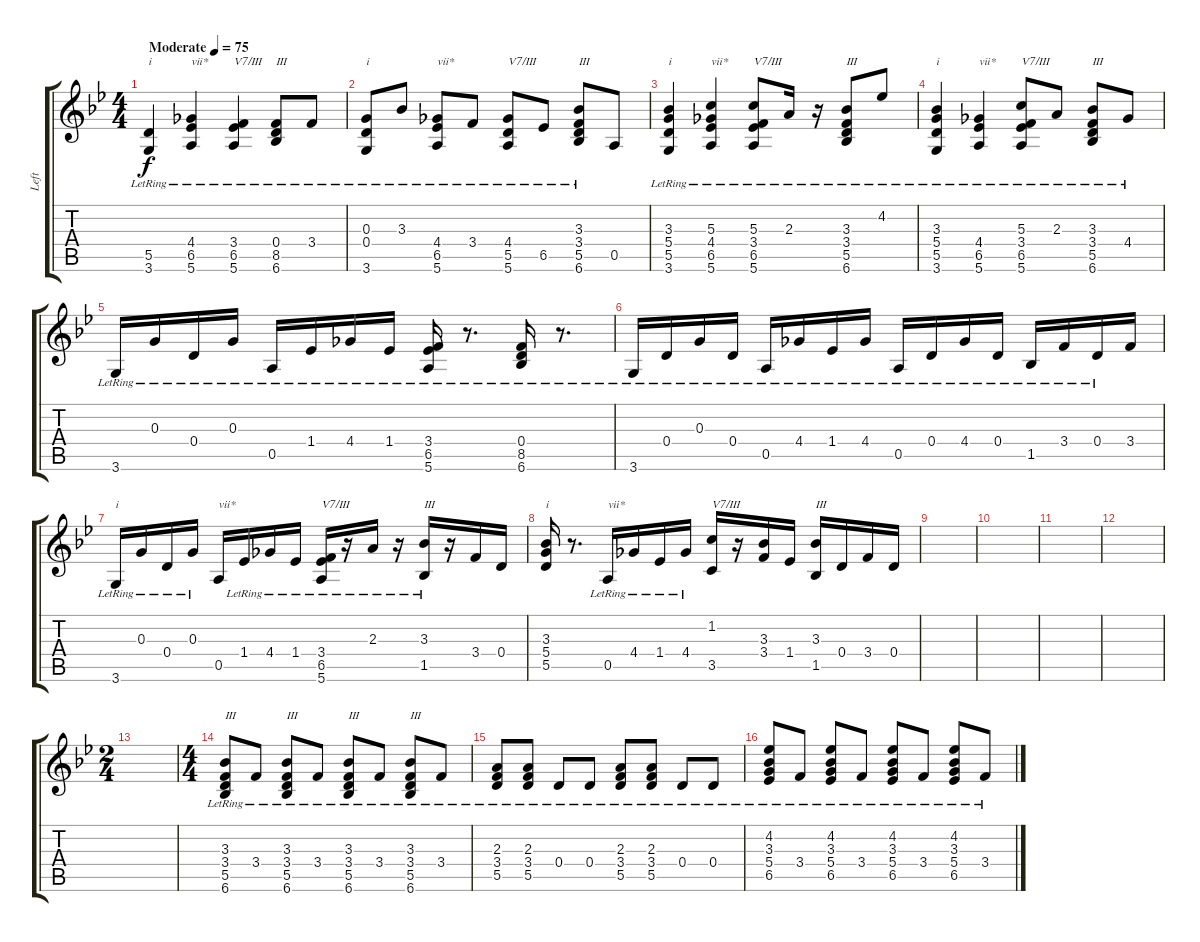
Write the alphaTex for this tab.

\track ("Left" "Left") {instrument acousticguitarnylon}
\staff {score tabs}
\tuning (E4 B3 G3 D3 A2 E2) {hide}
\ts (4 4)
\tempo (75 "Moderate")
\clef g2
\ks bb
(5.5{lr} 3.6{lr}).4{txt "i" dy f instrument acousticguitarnylon} (4.4{lr} 6.5{lr} 5.6{lr}).4{txt "vii*"} (3.4{lr} 6.5{lr} 5.6{lr}).4{txt "V7/III"} (0.4{lr} 8.5{lr} 6.6{lr}).8{txt "III"} 3.4{lr}.8 |
(0.3{lr} 0.4{lr} 3.6{lr}).8{txt "i"} 3.3{lr}.8 (4.4{lr} 6.5{lr} 5.6{lr}).8{txt "vii*"} 3.4{lr}.8 (4.4{lr} 5.5{lr} 5.6{lr}).8{txt "V7/III"} 6.5{lr}.8 (3.3{lr} 3.4{lr} 5.5{lr} 6.6{lr}).8{txt "III"} 0.5.8 |
(3.3{lr} 5.4{lr} 5.5{lr} 3.6{lr}).4{txt "i"} (5.3{lr} 4.4{lr} 6.5{lr} 5.6{lr}).4{txt "vii*"} (5.3{lr} 3.4{lr} 6.5{lr} 5.6{lr}).8{txt "V7/III"} 2.3{lr}.16 r.16 (3.3{lr} 3.4{lr} 5.5{lr} 6.6{lr}).8{txt "III"} 4.2{lr}.8 |
(3.3{lr} 5.4{lr} 5.5{lr} 3.6{lr}).4{txt "i"} (4.4{lr} 6.5{lr} 5.6{lr}).4{txt "vii*"} (5.3{lr} 3.4{lr} 6.5{lr} 5.6{lr}).8{txt "V7/III"} 2.3{lr}.8 (3.3{lr} 3.4{lr} 5.5{lr} 6.6{lr}).8{txt "III"} 4.4{lr}.8 |
3.6{lr}.16 0.3{lr}.16 0.4{lr}.16 0.3{lr}.16 0.5{lr}.16 1.4{lr}.16 4.4{lr}.16 1.4{lr}.16 (3.4{lr} 6.5{lr} 5.6{lr}).16 r.8{d} (0.4{lr} 8.5{lr} 6.6{lr}).16 r.8{d} |
3.6{lr}.16 0.4{lr}.16 0.3{lr}.16 0.4{lr}.16 0.5{lr}.16 4.4{lr}.16 1.4{lr}.16 4.4{lr}.16 0.5{lr}.16 0.4{lr}.16 4.4{lr}.16 0.4{lr}.16 1.5{lr}.16 3.4{lr}.16 0.4{lr}.16 3.4.16 |
3.6{lr}.16{txt "i"} 0.3{lr}.16 0.4{lr}.16 0.3{lr}.16 0.5.16{txt "vii*"} 1.4{lr}.16 4.4{lr}.16 1.4{lr}.16 (3.4{lr} 6.5{lr} 5.6{lr}).16{txt "V7/III"} r.16 2.3{lr}.16 r.16 (3.3{lr} 1.5{lr}).16{txt "III"} r.16 3.4.16 0.4.16 |
(3.3 5.4 5.5).16{txt "i"} r.8{d} 0.5{lr}.16{txt "vii*"} 4.4{lr}.16 1.4{lr}.16 4.4{lr}.16 (1.2 3.5).16{txt "V7/III"} r.16 (3.3 3.4).16 1.4.16 (3.3 1.5).16{txt "III"} 0.4.16 3.4.16 0.4.16 |
|
|
|
|
\ts (2 4)
|
\ts (4 4)
(3.3{lr} 3.4{lr} 5.5{lr} 6.6{lr}).8{txt "III"} 3.4{lr}.8 (3.3{lr} 3.4{lr} 5.5{lr} 6.6{lr}).8{txt "III"} 3.4{lr}.8 (3.3{lr} 3.4{lr} 5.5{lr} 6.6{lr}).8{txt "III"} 3.4{lr}.8 (3.3{lr} 3.4{lr} 5.5{lr} 6.6{lr}).8{txt "III"} 3.4{lr}.8 |
(2.3{lr} 3.4{lr} 5.5{lr}).8 (2.3{lr} 3.4{lr} 5.5{lr}).8 0.4{lr}.8 0.4{lr}.8 (2.3{lr} 3.4{lr} 5.5{lr}).8 (2.3{lr} 3.4{lr} 5.5{lr}).8 0.4{lr}.8 0.4{lr}.8 |
(4.2{lr} 3.3{lr} 5.4{lr} 6.5{lr}).8 3.4{lr}.8 (4.2{lr} 3.3{lr} 5.4{lr} 6.5{lr}).8 3.4{lr}.8 (4.2{lr} 3.3{lr} 5.4{lr} 6.5{lr}).8 3.4{lr}.8 (4.2{lr} 3.3{lr} 5.4{lr} 6.5{lr}).8 3.4{lr}.8
